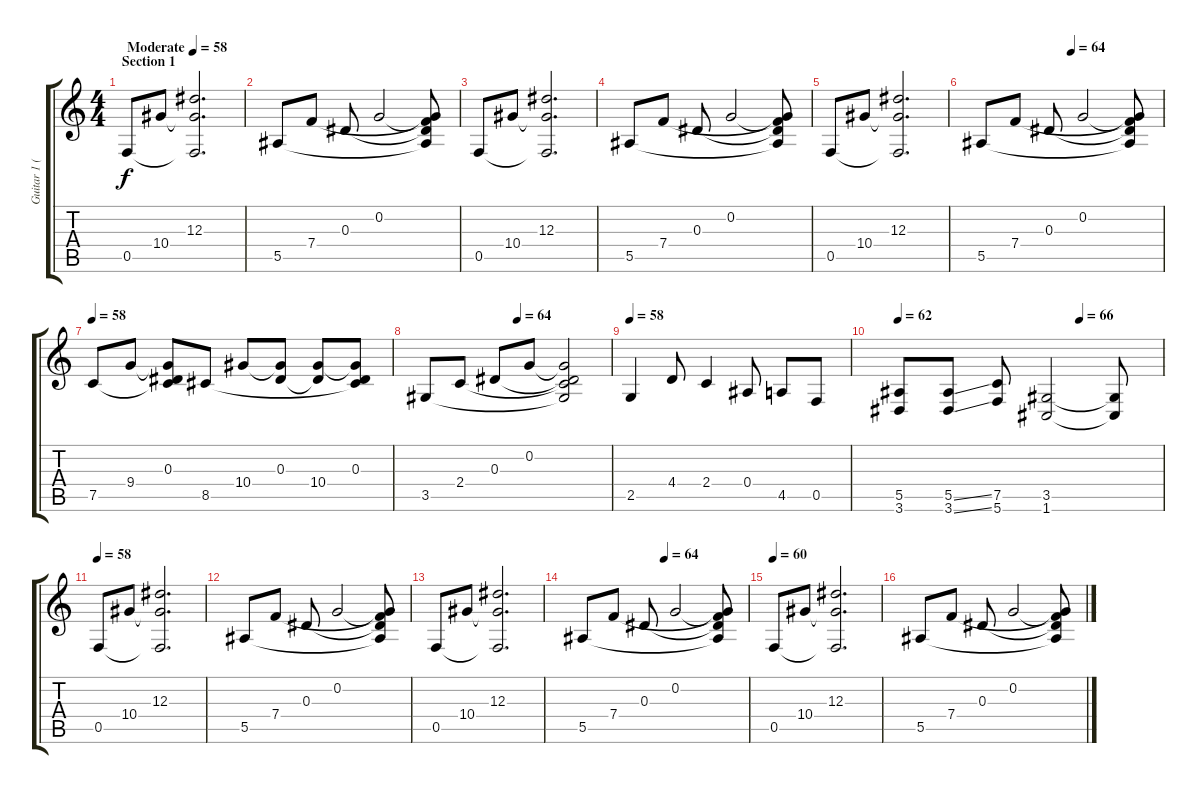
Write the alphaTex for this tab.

\track ("Guitar 1 (Distortion)" "Guitar 1 (") {instrument distortionguitar}
\staff {score tabs}
\tuning (C4 G3 Eb3 Bb2 F2 C2) {hide}
\ts (4 4)
\section ("" "Section 1")
\tempo (58 "Moderate")
\clef g2
\ks c
0.5.8{dy f instrument distortionguitar} 10.4.8 (12.3 10.4{t} 0.5{t}).2{d} |
5.5.8 7.4.8 0.3.8 0.2.2 (0.2{t} 0.3{t} 7.4{t} 5.5{t}).8 |
0.5.8 10.4.8 (12.3 10.4{t} 0.5{t}).2{d} |
5.5.8 7.4.8 0.3.8 0.2.2 (0.2{t} 0.3{t} 7.4{t} 5.5{t}).8 |
0.5.8 10.4.8 (12.3 10.4{t} 0.5{t}).2{d} |
\tempo (64 0.5)
5.5.8 7.4.8 0.3.8 0.2.2 (0.2{t} 0.3{t} 7.4{t} 5.5{t}).8 |
\tempo 58
7.5.8 9.4.8 (0.3 9.4{t} 7.5{t}).8 8.5.8 10.4.8 (0.3 10.4{t}).8 (0.3{t} 10.4).8 (0.3 10.4{t} 8.5{t}).8 |
\tempo (64 0.5)
3.5.8 2.4.8 0.3.8 0.2.8 (0.2{t} 0.3{t} 2.4{t} 3.5{t}).2 |
\tempo 58
2.5.4 4.4.8 2.4.4 0.4.8 4.5.8 0.5.8 |
\tempo 62
\tempo (66 0.6875)
(5.5 3.6).8 (5.5{ss} 3.6{ss}).8 (7.5 5.6).8 (3.5 1.6).2 (3.5{t} 1.6{t}).8 |
\tempo 58
0.5.8 10.4.8 (12.3 10.4{t} 0.5{t}).2{d} |
5.5.8 7.4.8 0.3.8 0.2.2 (0.2{t} 0.3{t} 7.4{t} 5.5{t}).8 |
0.5.8 10.4.8 (12.3 10.4{t} 0.5{t}).2{d} |
\tempo (64 0.5)
5.5.8 7.4.8 0.3.8 0.2.2 (0.2{t} 0.3{t} 7.4{t} 5.5{t}).8 |
\tempo 60
0.5.8 10.4.8 (12.3 10.4{t} 0.5{t}).2{d} |
5.5.8 7.4.8 0.3.8 0.2.2 (0.2{t} 0.3{t} 7.4{t} 5.5{t}).8
